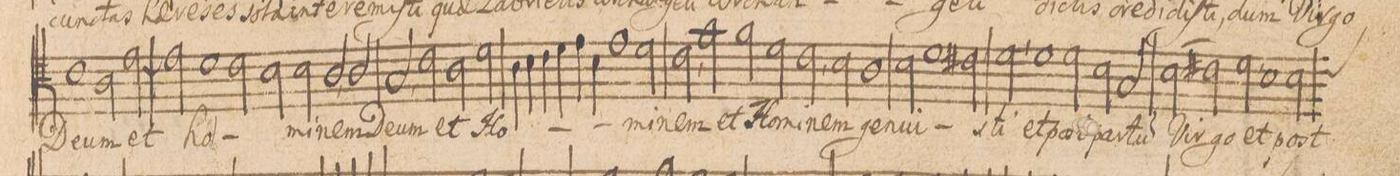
**kern	**text
*I"TENOR.	*
*clefC4	*
*k[]	*
*met(C|)	*
*M2/1	*
=24-	=24-
1c	De-
2A\	-um
[<2e\	et
=25-	=25-
2e]	.
1d	ho-
2c\	.
=26-	=26-
2B\	.
2B\	-mi-
2A,/	-nem
2A/	De-
=27-	=27-
2G,/	-um
2c\	et
2A\	Ho-
2d\	.
=28-	=28-
4A\	.
4B\	.
4c\	.
4d\	.
4e\	.
4B\	.
1e\	.
=29-	=29-
2d\	-mi-
2c,\	-nem
2g\	et
=30-	=30-
2f\	Ho-
2d\	-mi-
2c,\	-nem
2B\	ge-
=31-	=31-
1A	-nui-
2B\	.
1d\	.
=32-	=32-
2c#X\	.
2d,\	-sti
1d\	et
=33-	=33-
2d\	post
2B\	par-
2G/	-t(um)
=34-	=34-
(>2B\	Vir-
2c#X\)	.
2d,\	-go
1B\	et
=35-	=35-
*custos:c	*
2B\	post
*-	*-
